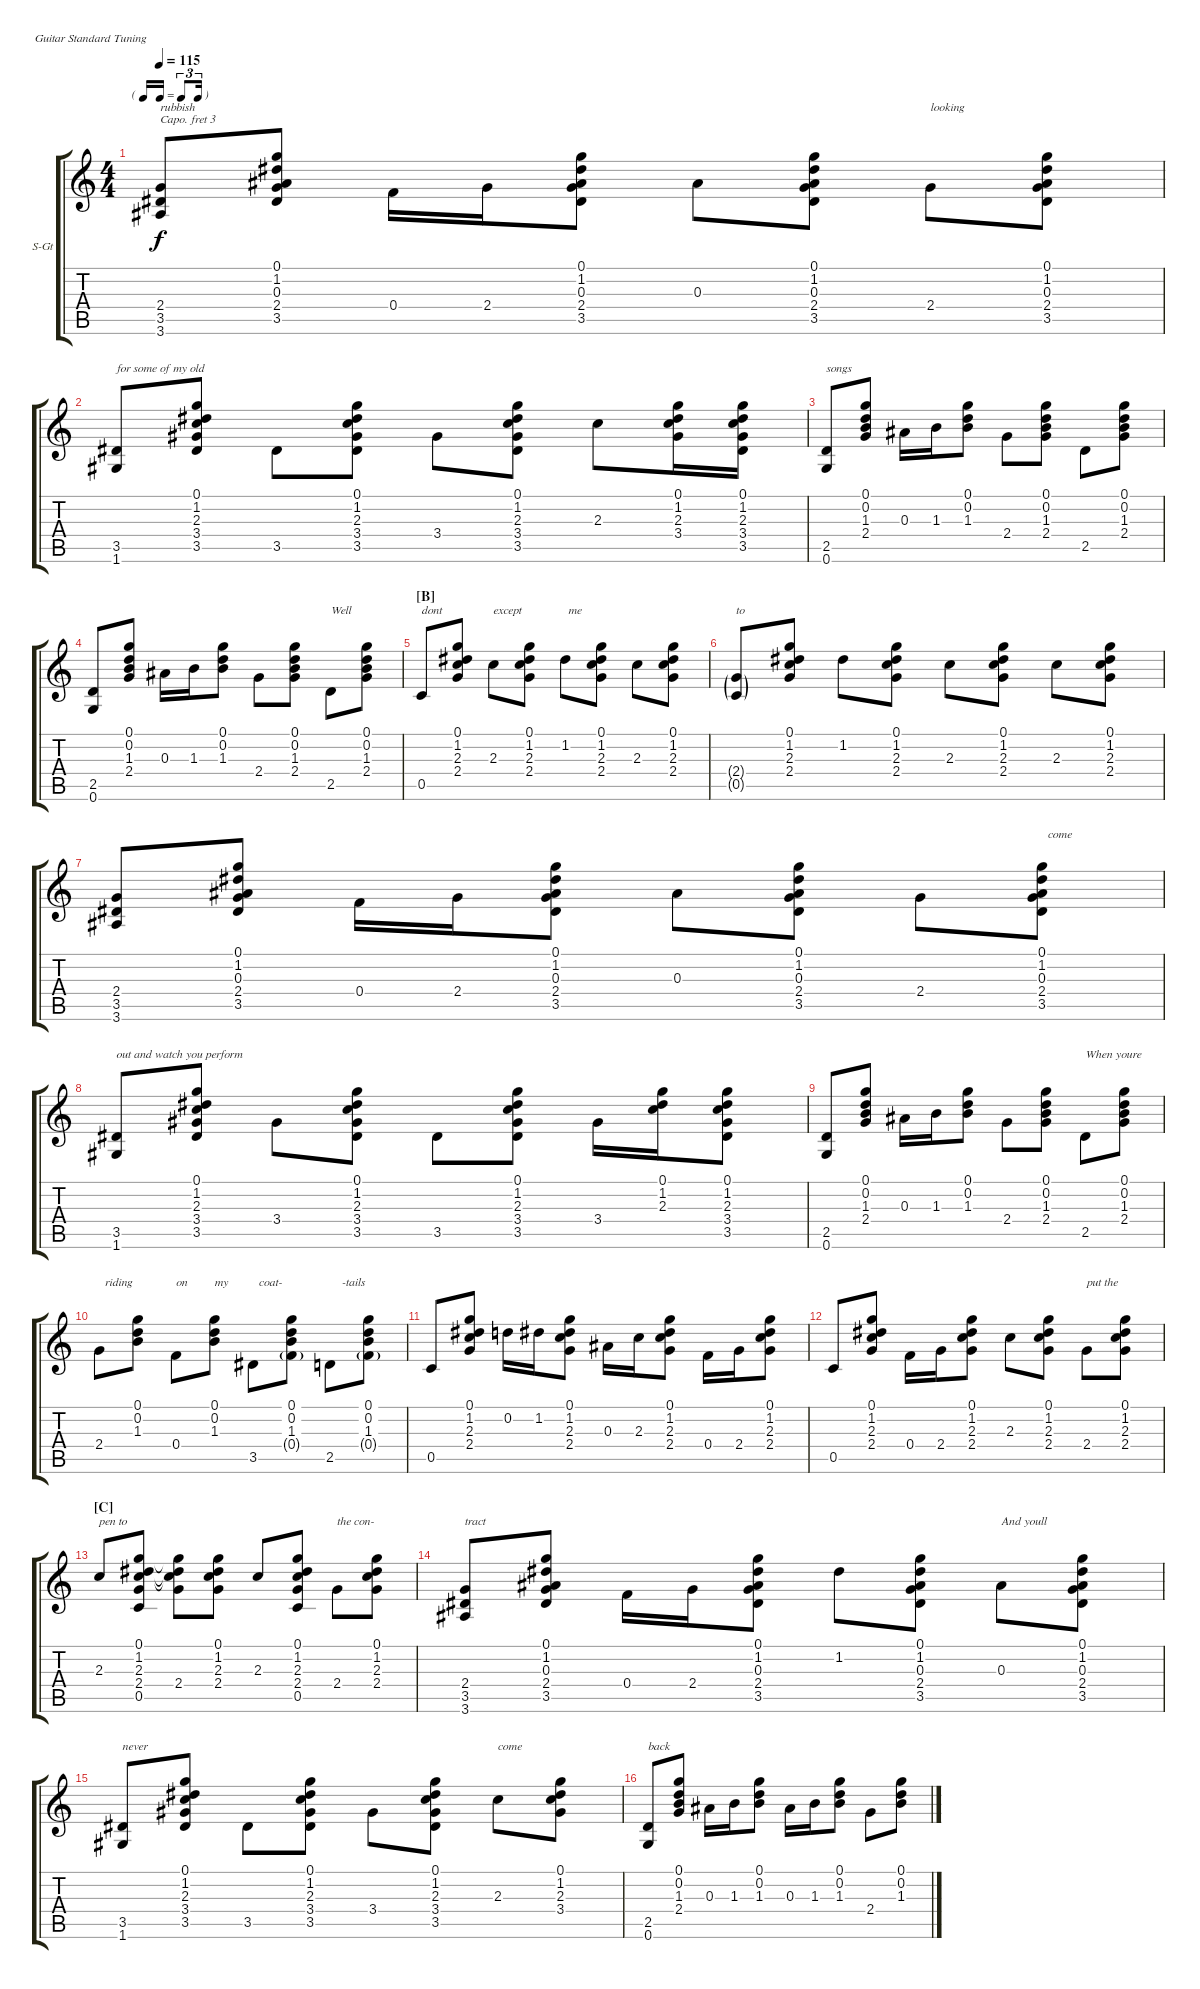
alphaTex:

\defaultSystemsLayout 4
\bracketExtendMode groupsimilarinstruments
\firstSystemTrackNameOrientation horizontal
\otherSystemsTrackNameOrientation horizontal
\track ("Steel Guitar" "S-Gt") {instrument acousticguitarsteel}
\staff {score tabs}
\capo 3
\tuning (E4 B3 G3 D3 A2 E2)
\ts (4 4)
\tf triplet16th
\tempo 115
\clef g2
\scale
0.930643
\ks c
(3.6 3.5 2.4).8{txt "rubbish" dy f} (0.1 1.2 0.3 2.4 3.5).8 0.4.16 2.4.16 (0.1 1.2 0.3 2.4 3.5).8 0.3.8 (0.1 1.2 0.3 2.4 3.5).8 2.4.8{txt "looking"} (0.1 1.2 0.3 2.4 3.5).8 |
\scale
0.930643 (1.6 3.5).8{txt "for some of my old"} (0.1 1.2 2.3 3.4 3.5).8 3.5.8 (0.1 1.2 2.3 3.4 3.5).8 3.4.8 (0.1 1.2 2.3 3.4 3.5).8 2.3.8 (2.3 3.4 1.2 0.1).16 (2.3 1.2 3.4 3.5 0.1).16 |
\scale
0.930643 (0.6 2.5).8{txt "songs"} (2.4 1.3 0.2 0.1).8 0.3.16 1.3.16 (1.3 0.2 0.1).8 2.4.8 (2.4 1.3 0.2 0.1).8 2.5.8 (2.4 1.3 0.2 0.1).8 |
\scale
1.20807 (0.6 2.5).8 (2.4 1.3 0.2 0.1).8 0.3.16 1.3.16 (1.3 0.2 0.1).8 2.4.8 (2.4 1.3 0.2 0.1).8 2.5.8{txt "Well"} (2.4 1.3 0.2 0.1).8 |
\section ("B" "")
\scale
0.930643 0.5.8{txt "dont "} (2.4 2.3 1.2 0.1).8 2.3.8{txt "except "} (2.4 2.3 1.2 0.1).8 1.2.8{txt " me"} (0.1 1.2 2.3 2.4).8 2.3.8 (2.4 2.3 1.2 0.1).8 |
\scale
0.930643 (0.5{g} 2.4{g}).8{txt "to"} (0.1 1.2 2.3 2.4).8 1.2.8 (0.1 1.2 2.3 2.4).8 2.3.8 (0.1 1.2 2.3 2.4).8 2.3.8 (0.1 1.2 2.3 2.4).8 |
\scale
0.930643 (3.6 3.5 2.4).8 (0.1 1.2 0.3 2.4 3.5).8 0.4.16 2.4.16 (0.1 1.2 0.3 2.4 3.5).8 0.3.8 (0.1 1.2 0.3 2.4 3.5).8 2.4.8 (0.1 1.2 0.3 2.4 3.5).8{txt "  come"} |
\scale
1.11728 (1.6 3.5).8{txt "out and watch you perform"} (0.1 1.2 2.3 3.4 3.5).8 3.4.8 (0.1 1.2 2.3 3.4 3.5).8 3.5.8 (0.1 1.2 2.3 3.4 3.5).8 3.4.16 (2.3 1.2 0.1).16 (3.5 3.4 2.3 1.2 0.1).8 |
\scale
0.960908 (0.6 2.5).8 (2.4 1.3 0.2 0.1).8 0.3.16 1.3.16 (1.3 0.2 0.1).8 2.4.8 (2.4 1.3 0.2 0.1).8 2.5.8{txt "When youre"} (2.4 1.3 0.2 0.1).8 |
\scale
0.960908 2.4.8{txt "  riding "} (0.1 0.2 1.3).8 0.4.8{txt "on"} (1.3 0.2 0.1).8{txt "my"} 3.5.8{txt "  coat-"} (1.3 0.2 0.1 0.4{g}).8 2.5.8{txt "    -tails"} (0.4{g} 1.3 0.2 0.1).8 |
\scale
0.960908 0.5.8 (2.4 2.3 1.2 0.1).8 0.2.16 1.2.16 (0.1 1.2 2.3 2.4).8 0.3.16 2.3.16 (2.3 1.2 0.1 2.4).8 0.4.16 2.4.16 (2.4 2.3 1.2 0.1).8 |
\scale
1.07818 0.5.8 (2.4 2.3 1.2 0.1).8 0.4.16 2.4.16 (2.4 2.3 1.2 0.1).8 2.3.8 (2.3 1.2 0.1 2.4).8 2.4.8{txt "put the"} (2.3 1.2 0.1 2.4).8 |
\section ("C" "")
\scale
1.20807 2.3.8{txt "pen to"} (2.4 2.3 1.2 0.1 0.5).8 (2.4 2.3{t} 1.2{t} 0.1{t}).8 (2.4 2.3 1.2 0.1).8 2.3.8 (0.1 1.2 2.3 2.4 0.5).8 2.4.8{txt "the con-"} (2.4 2.3 1.2 0.1).8 |
\scale
0.930643 (3.6 3.5 2.4).8{txt "tract"} (0.1 1.2 0.3 2.4 3.5).8 0.4.16 2.4.16 (0.1 1.2 0.3 2.4 3.5).8 1.2.8 (0.1 1.2 0.3 2.4 3.5).8 0.3.8{txt "And youll"} (0.1 1.2 0.3 2.4 3.5).8 |
\scale
0.930643 (1.6 3.5).8{txt "never"} (0.1 1.2 2.3 3.4 3.5).8 3.5.8 (0.1 1.2 2.3 3.4 3.5).8 3.4.8 (0.1 1.2 2.3 3.4 3.5).8 2.3.8{txt "come"} (2.3 3.4 0.1 1.2).8 |
\scale
0.930643 (0.6 2.5).8{txt "back"} (2.4 1.3 0.2 0.1).8 0.3.16 1.3.16 (1.3 0.2 0.1).8 0.3.16 1.3.16 (1.3 0.2 0.1).8 2.4.8 (1.3 0.2 0.1).8
